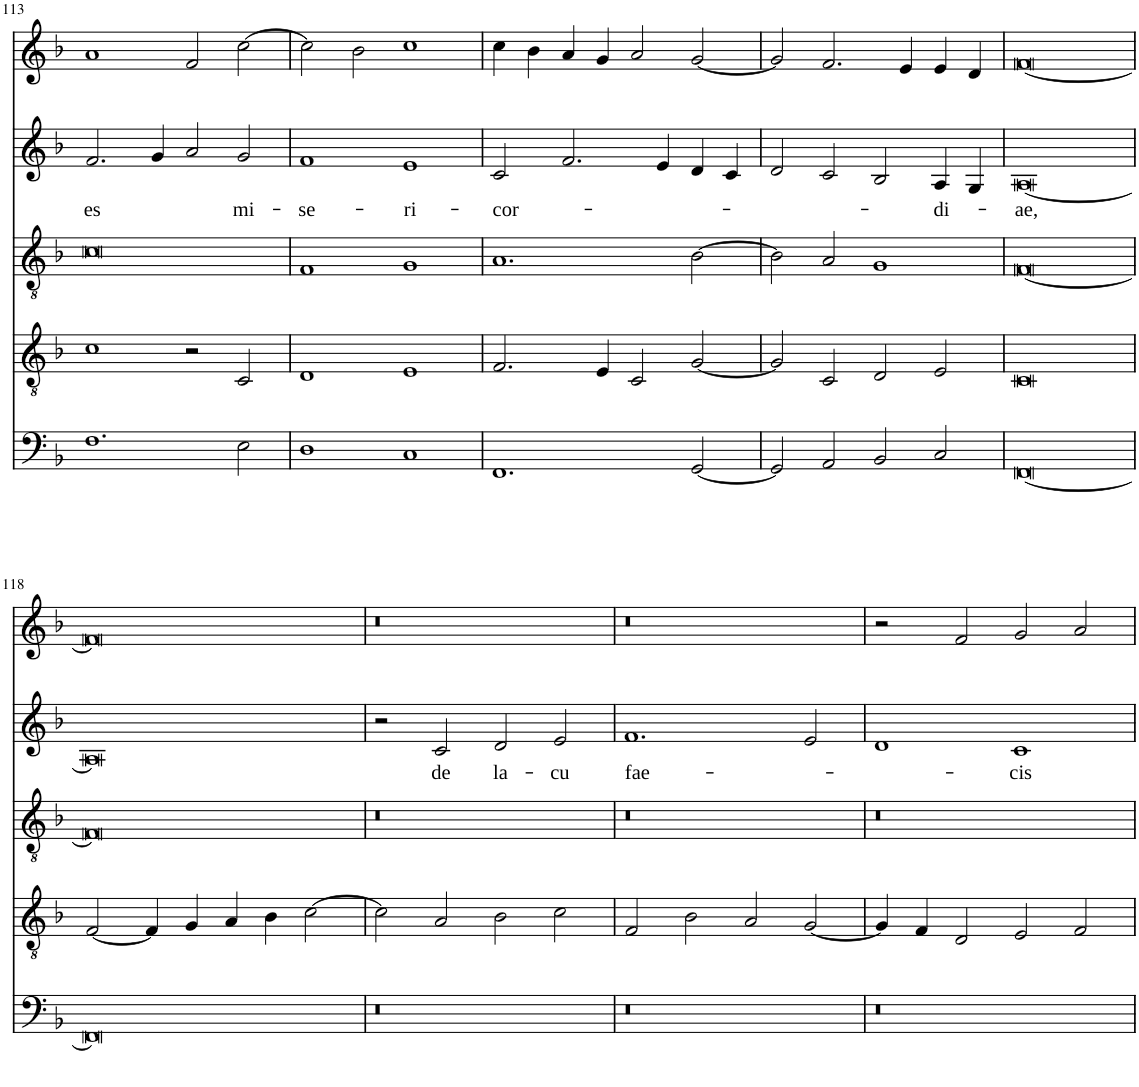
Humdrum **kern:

**kern	**kern	**kern	**kern	**text	**kern
*part5	*part4	*part3	*part2	*part2	*part1
*staff5	*staff4	*staff3	*staff2	*staff2	*staff1
*I"Bass	*I"Tenor 2	*I"Tenor 1	*I"Alto	*	*I"Soprano
*I'B	*I'T	*I'T	*	*	*I'S
!!LO:PB:g=z
*clefF4	*clefGv2	*clefGv2	*clefG2	*	*clefG2
*k[b-]	*k[b-]	*k[b-]	*k[b-]	*	*k[b-]
*M2/1	*M2/1	*M2/1	*M2/1	*	*M2/1
=113	=113	=113	=113	=113	=113
!	!	!	!	!LO:LY:b	!
1.F	1c	0c	2.f/	es	1a
.	.	.	4g/	.	.
.	2r	.	2a/	.	2f/
!	!	!	!	!LO:LY:b	!
2E\	2C/	.	2g/	mi-	[2cc\
=114	=114	=114	=114	=114	=114
!	!	!	!	!LO:LY:b	!
1D	1D	1F	1f	-se-	2cc\]
.	.	.	.	.	2b-\
!	!	!	!	!LO:LY:b	!
1C	1E	1G	1e	-ri-	1cc
=115	=115	=115	=115	=115	=115
!	!	!	!	!LO:LY:b	!
1.FF	2.F/	1.A	2c/	-cor-	4cc\
.	.	.	.	.	4b-\
.	.	.	2.f/	.	4a/
.	4E/	.	.	.	4g/
.	2C/	.	.	.	2a/
.	.	.	4e/	.	.
[2GG/	[2G/	[2B-\	4d/	.	[2g/
.	.	.	4c/	.	.
=116	=116	=116	=116	=116	=116
2GG/]	2G/]	2B-\]	2d/	.	2g/]
2AA/	2C/	2A/	2c/	.	2.f/
2BB-/	2D/	1G	2B-/	.	.
.	.	.	.	.	4e/
!	!	!	!	!LO:LY:b	!
2C/	2E/	.	4A/	-di-	4e/
.	.	.	4G/	.	4d/
=117	=117	=117	=117	=117	=117
!	!	!	!	!LO:LY:b	!
[0FF	0C	[0F	[0A	-ae,	[0f
!!LO:LB:g=z
=118	=118	=118	=118	=118	=118
0FF]	[2F/	0F]	0A]	.	0f]
.	4F/]	.	.	.	.
.	4G/	.	.	.	.
.	4A/	.	.	.	.
.	4B-\	.	.	.	.
.	[2c\	.	.	.	.
=119	=119	=119	=119	=119	=119
0r	2c\]	0r	2r	.	0r
!	!	!	!	!LO:LY:b	!
.	2A/	.	2c/	de	.
!	!	!	!	!LO:LY:b	!
.	2B-\	.	2d/	la-	.
!	!	!	!	!LO:LY:b	!
.	2c\	.	2e/	-cu	.
=120	=120	=120	=120	=120	=120
!	!	!	!	!LO:LY:b	!
0r	2F/	0r	1.f	fae-	0r
.	2B-\	.	.	.	.
.	2A/	.	.	.	.
.	[2G/	.	2e/	.	.
=121	=121	=121	=121	=121	=121
0r	4G/]	0r	1d	.	2r
.	4F/	.	.	.	.
.	2D/	.	.	.	2f/
!	!	!	!	!LO:LY:b	!
.	2E/	.	1c	-cis	2g/
.	2F/	.	.	.	2a/
=	=	=	=	=	=
*-	*-	*-	*-	*-	*-
